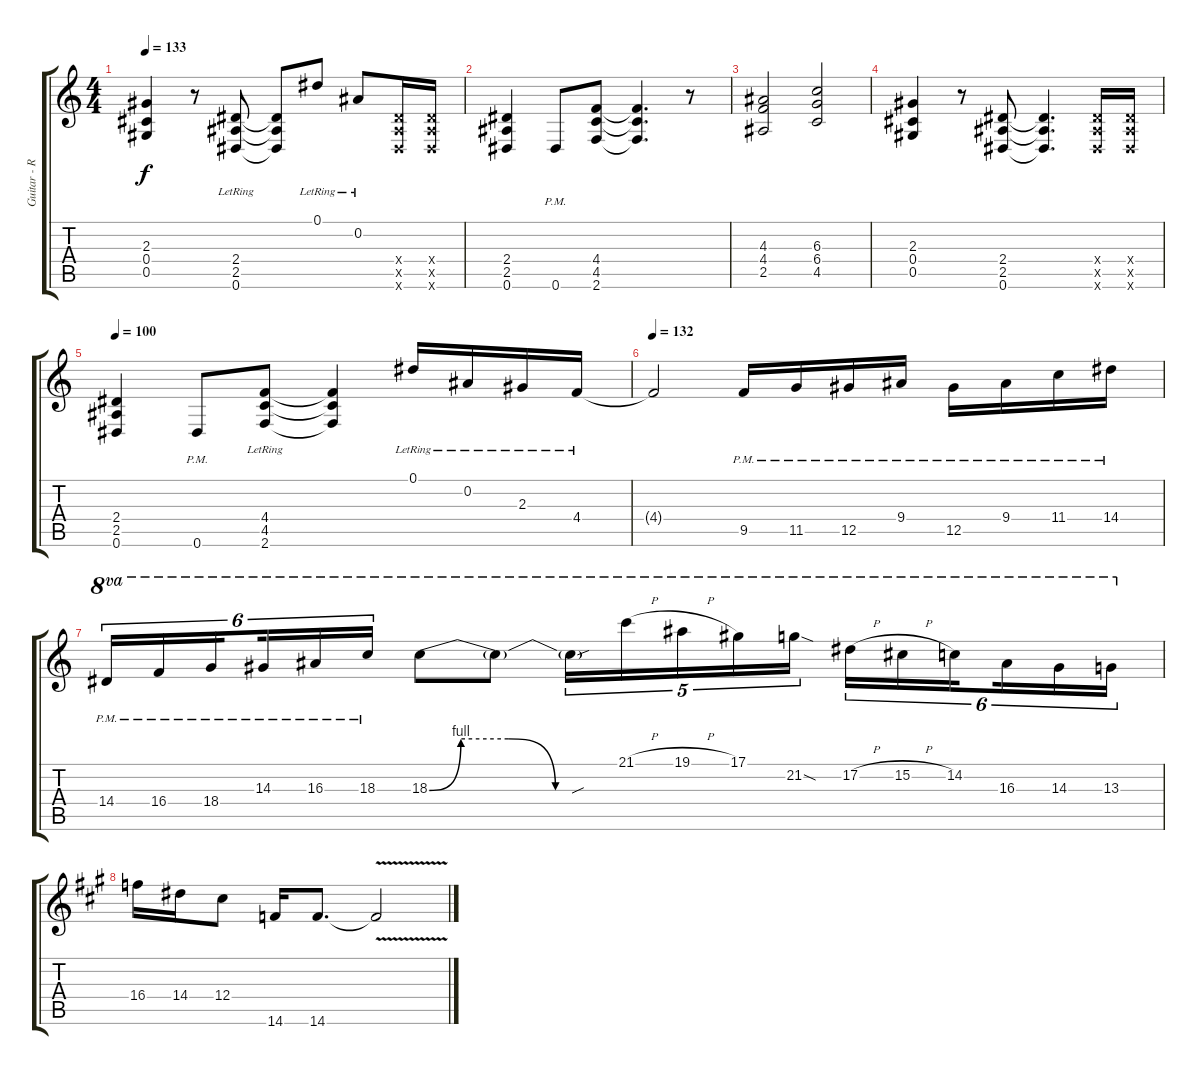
\track ("Guitar - Rob Marcello" "Guitar - R") {instrument distortionguitar}
\staff {score tabs}
\tuning (Eb4 Bb3 Gb3 Db3 Ab2 Eb2) {hide}
\ts (4 4)
\tempo 133
\clef g2
\ks c
(2.3 0.4 0.5).4{dy f} r.8 (2.4{lr} 2.5{lr} 0.6{lr}).8 (2.4{t} 2.5{t} 0.6{t}).8 0.1{lr}.8 0.2{lr}.8 (2.4{x} 2.5{x} 0.6{x}).16 (2.4{x} 2.5{x} 0.6{x}).16 |
(2.4 2.5 0.6).4 0.6{pm}.8 (4.4 4.5 2.6).8 (4.4{t} 4.5{t} 2.6{t}).4{d} r.8 |
(4.3 4.4 2.5).2 (6.3 6.4 4.5).2 |
(2.3 0.4 0.5).4 r.8 (2.4 2.5 0.6).8 (2.4{t} 2.5{t} 0.6{t}).4{d} (2.4{x} 2.5{x} 0.6{x}).16 (2.4{x} 2.5{x} 0.6{x}).16 |
\tempo 100
(2.4 2.5 0.6).4 0.6{pm}.8 (4.4{lr} 4.5{lr} 2.6{lr}).8 (4.4{t} 4.5{t} 2.6{t}).4 0.1{lr}.16 0.2{lr}.16 2.3{lr}.16 4.4{lr}.16 |
\tempo 132
4.4{t}.2 9.5{pm}.16 11.5{pm}.16 12.5{pm}.16 9.4{pm}.16 12.5{pm}.16 9.4{pm}.16 11.4{pm}.16 14.4{pm}.16 |
14.4{pm}.16{tu (6 4) ot 8va} 16.4{pm}.16{tu (6 4) ot 8va} 18.4{pm}.16{tu (6 4) ot 8va beam splitsecondary} 14.3{pm}.16{tu (6 4) ot 8va} 16.3{pm}.16{tu (6 4) ot 8va} 18.3{pm}.16{tu (6 4) ot 8va} 18.3{be (custom 0 0 10 4 25 4 40 0 60 0)}.8{ot 8va} 18.3{t}.8{ot 8va} 18.3{sou t}.16{tu (5 4) ot 8va} 21.1{h}.16{tu (5 4) ot 8va} 19.1{h}.16{tu (5 4) ot 8va} 17.1.16{tu (5 4) ot 8va} 21.2{sod}.16{tu (5 4) ot 8va} 17.2{h}.16{tu (6 4) ot 8va} 15.2{h}.16{tu (6 4) ot 8va} 14.2.16{tu (6 4) ot 8va beam splitsecondary} 16.3.16{tu (6 4) ot 8va} 14.3.16{tu (6 4) ot 8va} 13.3.16{tu (6 4) ot 8va} |
\ks a
16.4.16 14.4.16 12.4.8 14.6.16 14.6.8{d} 14.6{v t}.2
